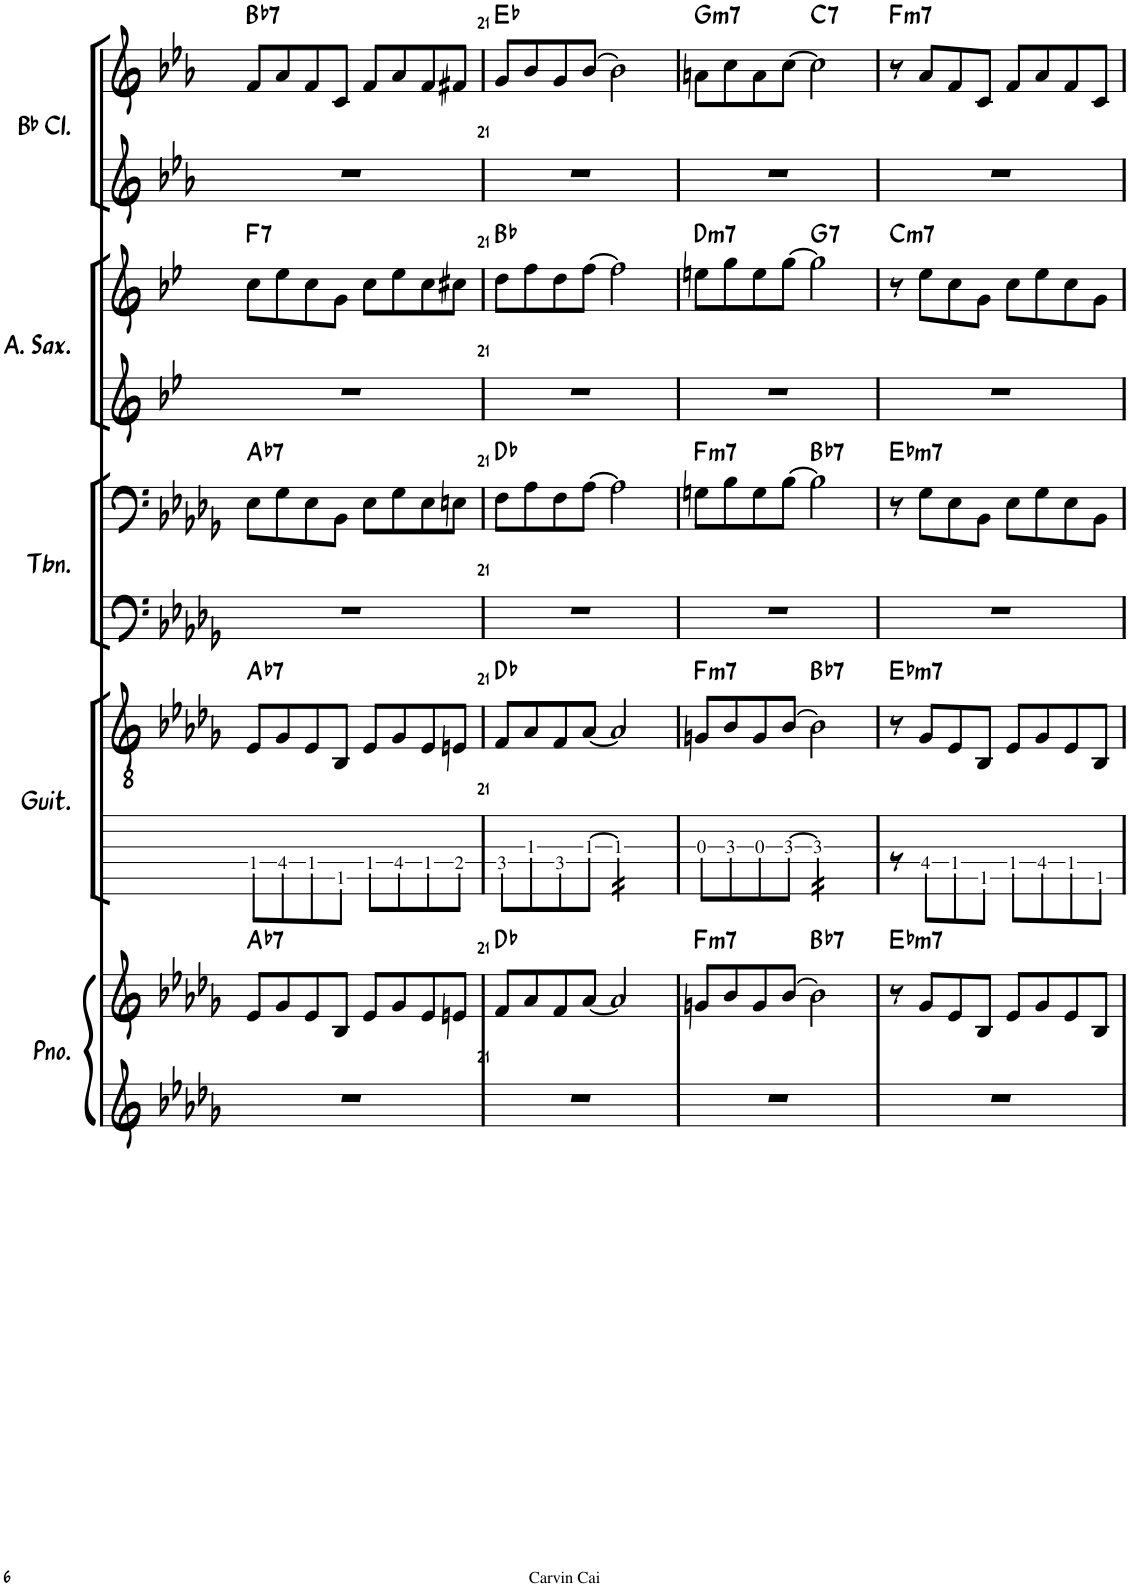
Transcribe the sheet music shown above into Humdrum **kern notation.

**kern	**kern	**harte	**kern	**kern	**harte	**kern	**kern	**harte	**kern	**kern	**harte	**kern	**kern	**harte
*part5	*part5	*part5	*part4	*part4	*part4	*part3	*part3	*part3	*part2	*part2	*part2	*part1	*part1	*part1
*staff10	*staff9	*	*staff8	*staff7	*	*staff6	*staff5	*	*staff4	*staff3	*	*staff2	*staff1	*
*I"钢琴	*	*	*I"原音吉他	*	*	*I"长号	*	*	*I"中音萨克斯	*	*	*I"降B调单簧管	*	*
!!LO:PB:g=z
*clefG2	*clefG2	*	*	*clefGv2	*	*clefF4	*clefF4	*	*clefG2	*clefG2	*	*clefG2	*clefG2	*
*	*	*	*	*	*	*	*	*	*Trd5c9	*Trd5c9	*	*Trd1c2	*Trd1c2	*
*k[b-e-a-d-g-]	*k[b-e-a-d-g-]	*	*k[b-e-a-d-g-]	*k[b-e-a-d-g-]	*	*k[b-e-a-d-g-]	*k[b-e-a-d-g-]	*	*k[b-e-]	*k[b-e-]	*	*k[b-e-a-]	*k[b-e-a-]	*
*M4/4	*M4/4	*	*M4/4	*M4/4	*	*M4/4	*M4/4	*	*M4/4	*M4/4	*	*M4/4	*M4/4	*
=20	=20	=20	=20	=20	=20	=20	=20	=20	=20	=20	=20	=20	=20	=20
!	!	!LO:H:kt=7	!	!	!LO:H:kt=7	!	!	!LO:H:kt=7	!	!	!LO:H:kt=7	!	!	!LO:H:kt=7
1r	8e-/L	Ab:7	8E-\L	8E-/L	Ab:7	1r	8E-\L	Ab:7	1r	8cc\L	F:7	1r	8f/L	Bb:7
.	8g-/	.	8G-\	8G-/	.	.	8G-\	.	.	8ee-\	.	.	8a-/	.
.	8e-/	.	8E-\	8E-/	.	.	8E-\	.	.	8cc\	.	.	8f/	.
.	8B-/J	.	8BB-\J	8BB-/J	.	.	8BB-\J	.	.	8g\J	.	.	8c/J	.
.	8e-/L	.	8E-\L	8E-/L	.	.	8E-\L	.	.	8cc\L	.	.	8f/L	.
.	8g-/	.	8G-\	8G-/	.	.	8G-\	.	.	8ee-\	.	.	8a-/	.
.	8e-/	.	8E-\	8E-/	.	.	8E-\	.	.	8cc\	.	.	8f/	.
.	8en/J	.	8En\J	8En/J	.	.	8En\J	.	.	8cc#X\J	.	.	8f#X/J	.
=21	=21	=21	=21	=21	=21	=21	=21	=21	=21	=21	=21	=21	=21	=21
1r	8f/L	Db:maj	8F\L	8F/L	Db:maj	1r	8F\L	Db:maj	1r	8dd\L	Bb:maj	1r	8g/L	Eb:maj
.	8a-/	.	8A-\	8A-/	.	.	8A-\	.	.	8ff\	.	.	8b-/	.
.	8f/	.	8F\	8F/	.	.	8F\	.	.	8dd\	.	.	8g/	.
.	[8a-/J	.	[8A-\J	[8A-/J	.	.	[8A-\J	.	.	[8ff\J	.	.	[8b-/J	.
.	2a-/]	.	2A-\]	2A-/]	.	.	2A-\]	.	.	2ff\]	.	.	2b-\]	.
=22	=22	=22	=22	=22	=22	=22	=22	=22	=22	=22	=22	=22	=22	=22
!	!	!LO:H:kt=m7	!	!	!LO:H:kt=m7	!	!	!LO:H:kt=m7	!	!	!LO:H:kt=m7	!	!	!LO:H:kt=m7
1r	8gn/L	F:min7	8Gn\L	8Gn/L	F:min7	1r	8Gn\L	F:min7	1r	8een\L	D:min7	1r	8an\L	G:min7
.	8b-/	.	8B-\	8B-/	.	.	8B-\	.	.	8gg\	.	.	8cc\	.
.	8g/	.	8G\	8G/	.	.	8G\	.	.	8ee\	.	.	8a\	.
.	[8b-/J	.	[8B-\J	[8B-/J	.	.	[8B-\J	.	.	[8gg\J	.	.	[8cc\J	.
!	!	!LO:H:kt=7	!	!	!LO:H:kt=7	!	!	!LO:H:kt=7	!	!	!LO:H:kt=7	!	!	!LO:H:kt=7
.	2b-\]	Bb:7	2B-\]	2B-\]	Bb:7	.	2B-\]	Bb:7	.	2gg\]	G:7	.	2cc\]	C:7
=23	=23	=23	=23	=23	=23	=23	=23	=23	=23	=23	=23	=23	=23	=23
!	!	!LO:H:kt=m7	!	!	!LO:H:kt=m7	!	!	!LO:H:kt=m7	!	!	!LO:H:kt=m7	!	!	!LO:H:kt=m7
1r	8r	Eb:min7	8r	8r	Eb:min7	1r	8r	Eb:min7	1r	8r	C:min7	1r	8r	F:min7
.	8g-/L	.	8G-\L	8G-/L	.	.	8G-\L	.	.	8ee-\L	.	.	8a-/L	.
.	8e-/	.	8E-\	8E-/	.	.	8E-\	.	.	8cc\	.	.	8f/	.
.	8B-/J	.	8BB-\J	8BB-/J	.	.	8BB-\J	.	.	8g\J	.	.	8c/J	.
.	8e-/L	.	8E-\L	8E-/L	.	.	8E-\L	.	.	8cc\L	.	.	8f/L	.
.	8g-/	.	8G-\	8G-/	.	.	8G-\	.	.	8ee-\	.	.	8a-/	.
.	8e-/	.	8E-\	8E-/	.	.	8E-\	.	.	8cc\	.	.	8f/	.
.	8B-/J	.	8BB-\J	8BB-/J	.	.	8BB-\J	.	.	8g\J	.	.	8c/J	.
=	=	=	=	=	=	=	=	=	=	=	=	=	=	=
*-	*-	*-	*-	*-	*-	*-	*-	*-	*-	*-	*-	*-	*-	*-
